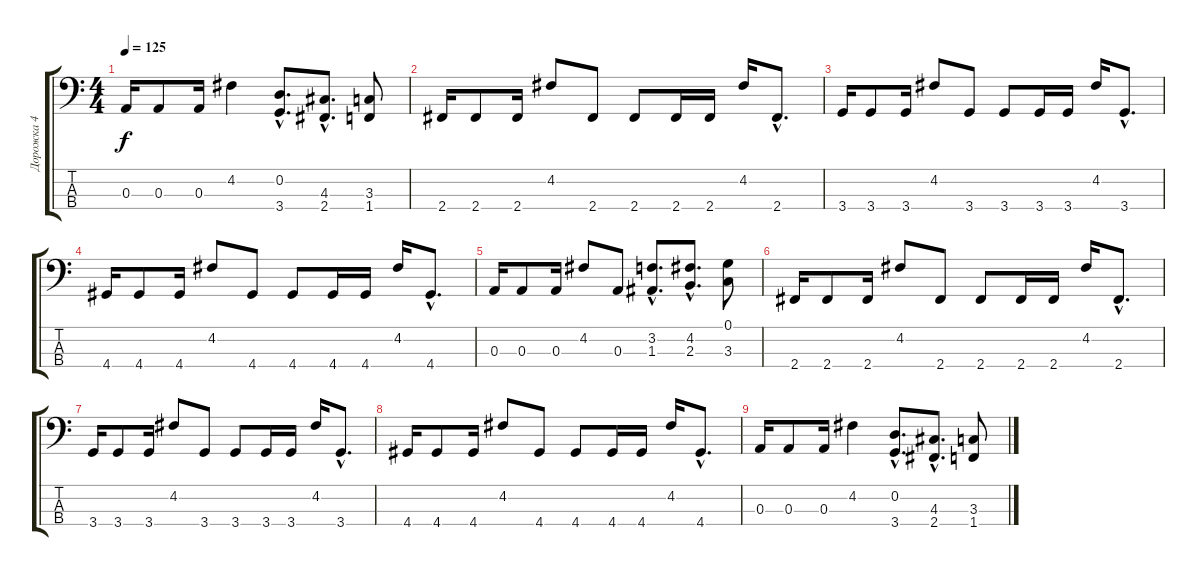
\track ("Дорожка 4" "Дорожка 4") {instrument slapbass1}
\staff {score tabs}
\tuning (G2 D2 A1 E1) {hide}
\ts (4 4)
\tempo 125
\clef f4
\ks c
0.3.16{dy f} 0.3.8 0.3.16 4.2.4 (0.2{hac} 3.4{hac}).8{d} (4.3{hac} 2.4{hac}).8{d} (3.3 1.4).8 |
2.4.16 2.4.8 2.4.16 4.2.8 2.4.8 2.4.8 2.4.16 2.4.16 4.2.16 2.4{hac}.8{d} |
3.4.16 3.4.8 3.4.16 4.2.8 3.4.8 3.4.8 3.4.16 3.4.16 4.2.16 3.4{hac}.8{d} |
4.4.16 4.4.8 4.4.16 4.2.8 4.4.8 4.4.8 4.4.16 4.4.16 4.2.16 4.4{hac}.8{d} |
0.3.16 0.3.8 0.3.16 4.2.8 0.3.8 (3.2{hac} 1.3{hac}).8{d} (4.2{hac} 2.3{hac}).8{d} (0.1 3.3).8 |
2.4.16 2.4.8 2.4.16 4.2.8 2.4.8 2.4.8 2.4.16 2.4.16 4.2.16 2.4{hac}.8{d} |
3.4.16 3.4.8 3.4.16 4.2.8 3.4.8 3.4.8 3.4.16 3.4.16 4.2.16 3.4{hac}.8{d} |
4.4.16 4.4.8 4.4.16 4.2.8 4.4.8 4.4.8 4.4.16 4.4.16 4.2.16 4.4{hac}.8{d} |
0.3.16 0.3.8 0.3.16 4.2.4 (0.2{hac} 3.4{hac}).8{d} (4.3{hac} 2.4{hac}).8{d} (3.3 1.4).8
